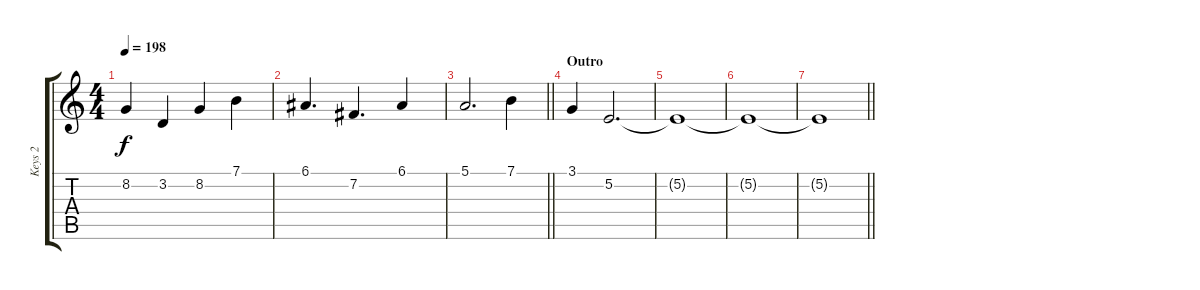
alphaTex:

\track ("Keys 2" "Keys 2") {instrument brasssection}
\staff {score tabs}
\tuning (E4 B3 G3 D3 A2 E2) {hide}
\ts (4 4)
\tempo 198
\clef g2
\ks c
8.2{t}.4{dy f} 3.2.4 8.2.4 7.1.4 |
6.1.4{d} 7.2.4{d} 6.1.4 |
\barLineRight lightlight
5.1.2{d} 7.1.4 |
\section ("" "Outro")
3.1.4 5.2.2{d} |
5.2{t}.1 |
5.2{t}.1 |
\barLineRight lightlight
5.2{t}.1
